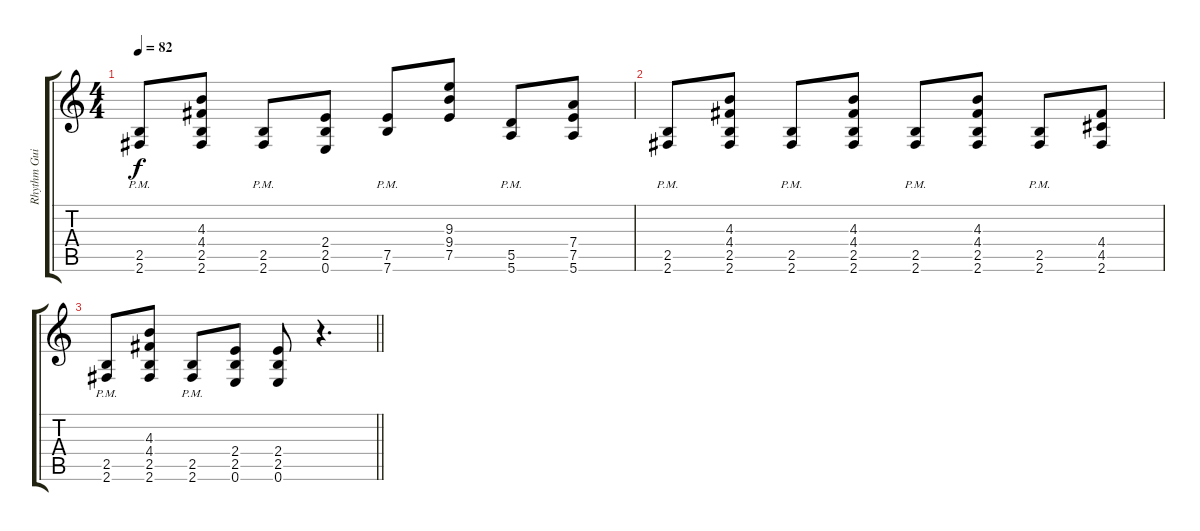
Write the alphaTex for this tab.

\track ("Rhythm Guitar II" "Rhythm Gui") {instrument overdrivenguitar}
\staff {score tabs}
\tuning (E4 B3 G3 D3 A2 E2) {hide}
\ts (4 4)
\tempo 82
\clef g2
\ks c
(2.5{pm} 2.6{pm}).8{dy f} (4.3 4.4 2.5 2.6).8 (2.5{pm} 2.6{pm}).8 (2.4 2.5 0.6).8 (7.5{pm} 7.6{pm}).8 (9.3 9.4 7.5).8 (5.5{pm} 5.6{pm}).8 (7.4 7.5 5.6).8 |
(2.5{pm} 2.6{pm}).8 (4.3 4.4 2.5 2.6).8 (2.5{pm} 2.6{pm}).8 (4.3 4.4 2.5 2.6).8 (2.5{pm} 2.6{pm}).8 (4.3 4.4 2.5 2.6).8 (2.5{pm} 2.6{pm}).8 (4.4 4.5 2.6).8 |
\barLineRight lightlight
(2.5{pm} 2.6{pm}).8 (4.3 4.4 2.5 2.6).8 (2.5{pm} 2.6{pm}).8 (2.4 2.5 0.6).8 (2.4 2.5 0.6).8 r.4{d}
